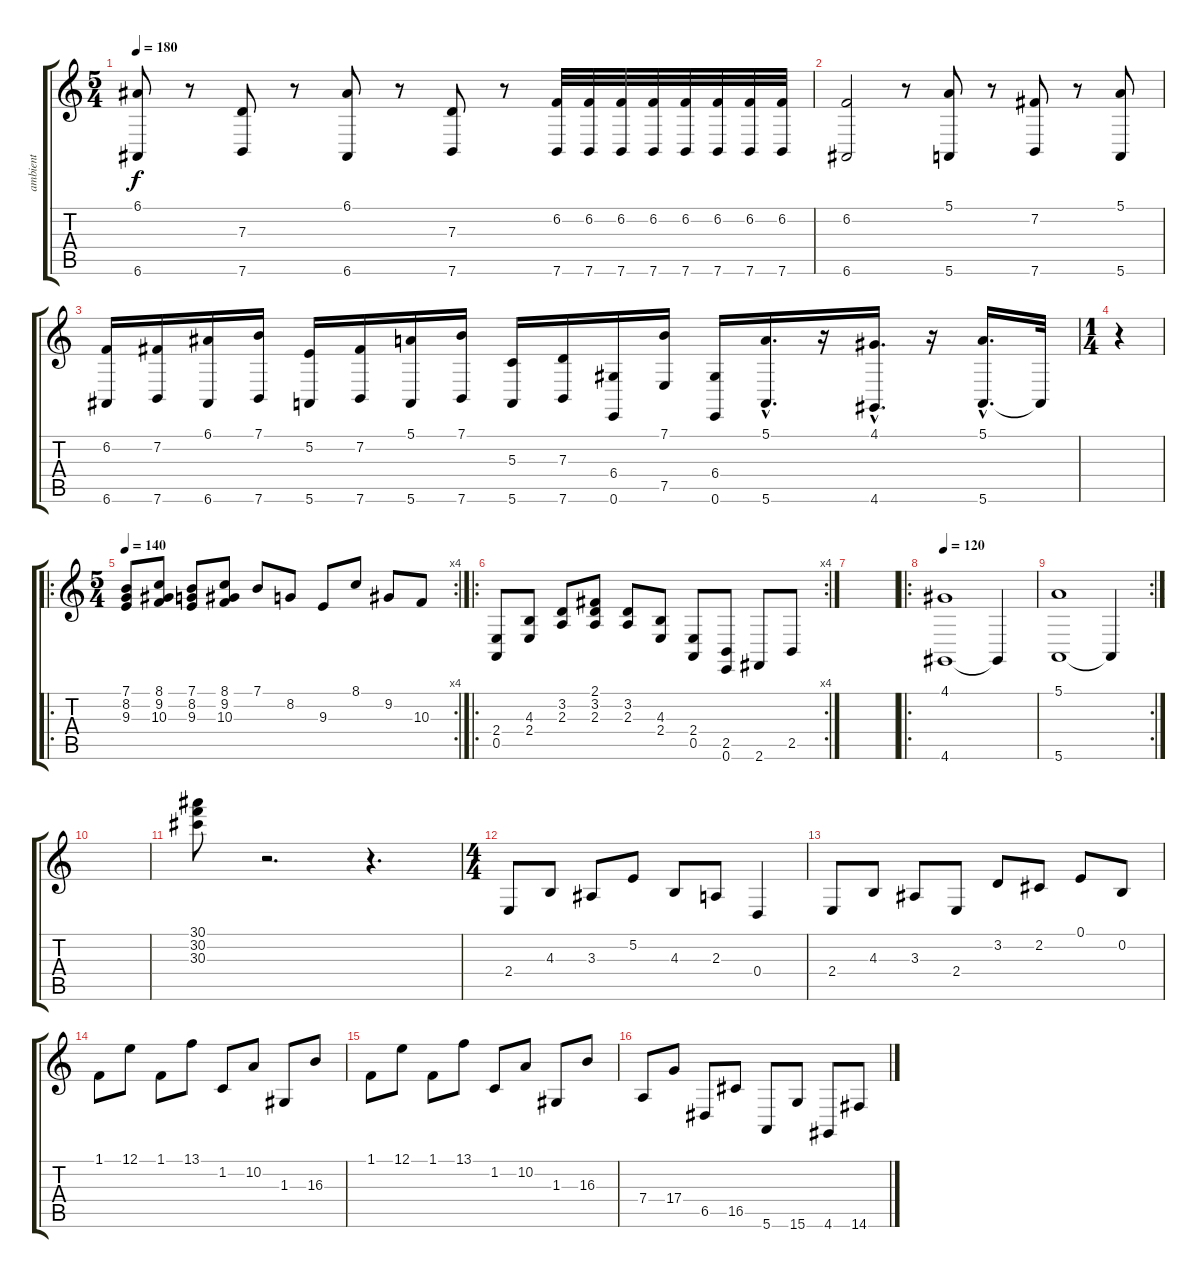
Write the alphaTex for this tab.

\track ("ambient" "ambient") {instrument stringensemble2}
\staff {score tabs}
\tuning (E4 B3 G3 D3 A2 E2) {hide}
\ts (5 4)
\tempo 180
\clef g2
\ks c
(6.1 6.6).8{dy f instrument violin} r.8 (7.3 7.6).8 r.8 (6.1 6.6).8 r.8 (7.3 7.6).8 r.8 (6.2 7.6).32 (6.2 7.6).32 (6.2 7.6).32 (6.2 7.6).32 (6.2 7.6).32 (6.2 7.6).32 (6.2 7.6).32 (6.2 7.6).32 |
(6.2 6.6).2 r.8 (5.1 5.6).8 r.8 (7.2 7.6).8 r.8 (5.1 5.6).8 |
(6.2 6.6).16 (7.2 7.6).16 (6.1 6.6).16 (7.1 7.6).16 (5.2 5.6).16 (7.2 7.6).16 (5.1 5.6).16 (7.1 7.6).16 (5.3 5.6).16 (7.3 7.6).16 (6.4 0.6).16 (7.1 7.5).16 (6.4 0.6).16 (5.1{hac} 5.6{hac}).16{d} r.16 (4.1{hac} 4.6{hac}).16{d} r.16 (5.1{hac} 5.6{hac}).16{d} 5.6{t}.32 |
\ts (1 4)
r.4 |
\ro
\rc 4
\ts (5 4)
\tempo 140
(7.1 8.2 9.3).8{instrument stringensemble2} (8.1 9.2 10.3).8 (7.1 8.2 9.3).8 (8.1 9.2 10.3).8 7.1.8 8.2.8 9.3.8 8.1.8 9.2.8 10.3.8 |
\ro
\rc 4
(2.4 0.5).8 (4.3 2.4).8 (3.2 2.3).8 (2.1 3.2 2.3).8 (3.2 2.3).8 (4.3 2.4).8 (2.4 0.5).8 (2.5 0.6).8 2.6.8 2.5.8 |
|
\ro
\tempo 120
(4.1 4.6).1{volume 13} 4.6{t}.4 |
\rc 2
(5.1 5.6).1 5.6{t}.4 |
|
(30.1 30.2 30.3).8 r.2{d} r.4{d} |
\ts (4 4)
2.4.8 4.3.8 3.3.8 5.2.8 4.3.8 2.3.8 0.4.4 |
2.4.8 4.3.8 3.3.8 2.4.8 3.2.8 2.2.8 0.1.8 0.2.8 |
1.1.8 12.1.8 1.1.8 13.1.8 1.2.8 10.2.8 1.3.8 16.3.8 |
1.1.8 12.1.8 1.1.8 13.1.8 1.2.8 10.2.8 1.3.8 16.3.8 |
7.4.8 17.4.8 6.5.8 16.5.8 5.6.8 15.6.8 4.6.8 14.6.8
